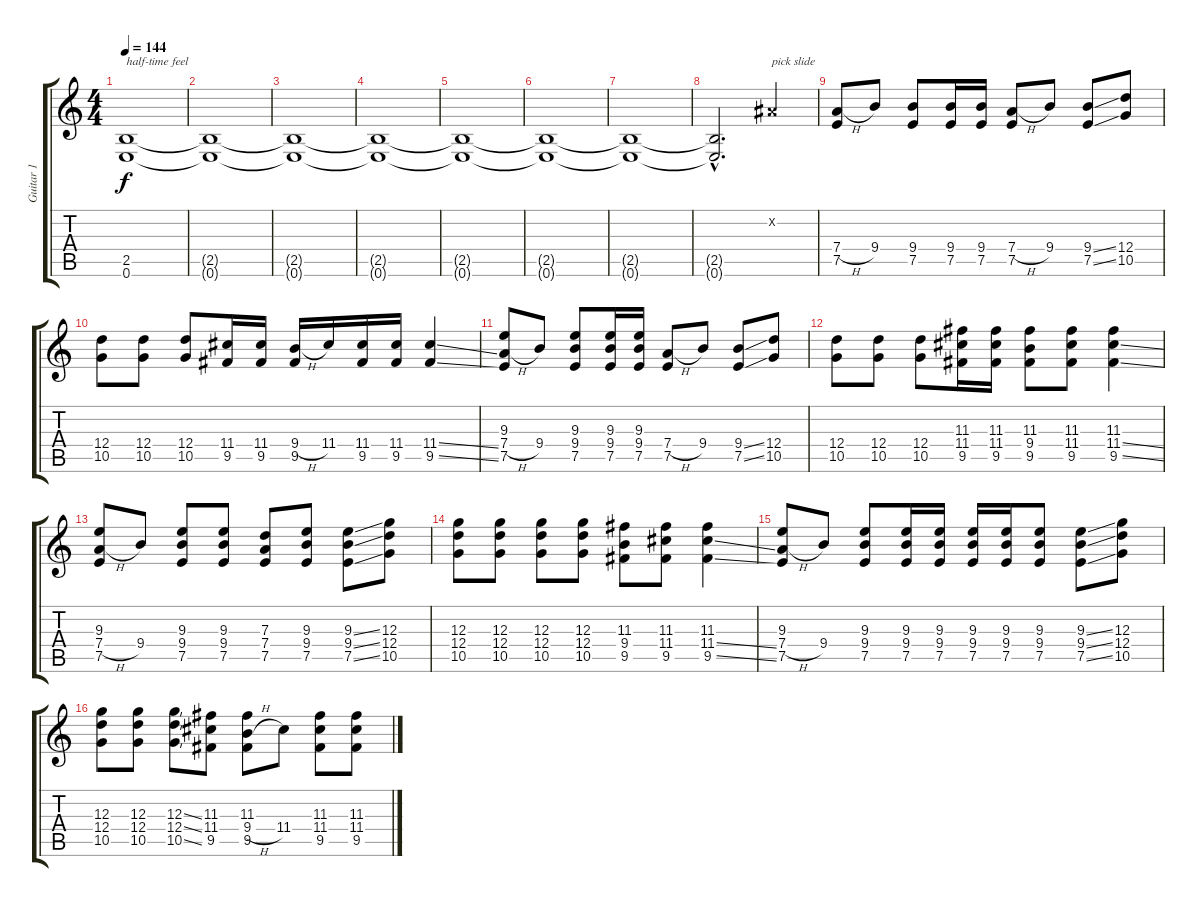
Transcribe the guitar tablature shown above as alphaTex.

\track ("Guitar 1" "Guitar 1") {instrument distortionguitar}
\staff {score tabs}
\tuning (E4 B3 G3 D3 A2 E2) {hide}
\ts (4 4)
\tempo 144
\clef g2
\ks c
(2.5 0.6).1{txt "half-time feel" dy f} |
(2.5{t} 0.6{t}).1 |
(2.5{t} 0.6{t}).1 |
(2.5{t} 0.6{t}).1 |
(2.5{t} 0.6{t}).1 |
(2.5{t} 0.6{t}).1 |
(2.5{t} 0.6{t}).1 |
(2.5{hac t} 0.6{hac t}).2{d} -1.2{x}.4{txt "pick slide"} |
(7.4{h} 7.5).8 9.4.8 (9.4 7.5).8 (9.4 7.5).16 (9.4 7.5).16 (7.4{h} 7.5).8 9.4.8 (9.4{ss} 7.5{ss}).8 (12.4 10.5).8 |
(12.4 10.5).8 (12.4 10.5).8 (12.4 10.5).8 (11.4 9.5).16 (11.4 9.5).16 (9.4{h} 9.5).16 11.4.16 (11.4 9.5).16 (11.4 9.5).16 (11.4{ss} 9.5{ss}).4 |
(9.3 7.4{h} 7.5).8 9.4.8 (9.3 9.4 7.5).8 (9.3 9.4 7.5).16 (9.3 9.4 7.5).16 (7.4{h} 7.5).8 9.4.8 (9.4{ss} 7.5{ss}).8 (12.4 10.5).8 |
(12.4 10.5).8 (12.4 10.5).8 (12.4 10.5).8 (11.3 11.4 9.5).16 (11.3 11.4 9.5).16 (11.3 9.4 9.5).8 (11.3 11.4 9.5).8 (11.3 11.4{ss} 9.5{ss}).4 |
(9.3 7.4{h} 7.5).8 9.4.8 (9.3 9.4 7.5).8 (9.3 9.4 7.5).8 (7.3 7.4 7.5).8 (9.3 9.4 7.5).8 (9.3{ss} 9.4{ss} 7.5{ss}).8 (12.3 12.4 10.5).8 |
(12.3 12.4 10.5).8 (12.3 12.4 10.5).8 (12.3 12.4 10.5).8 (12.3 12.4 10.5).8 (11.3 9.4 9.5).8 (11.3 11.4 9.5).8 (11.3 11.4{ss} 9.5{ss}).4 |
(9.3 7.4{h} 7.5).8 9.4.8 (9.3 9.4 7.5).8 (9.3 9.4 7.5).16 (9.3 9.4 7.5).16 (9.3 9.4 7.5).16 (9.3 9.4 7.5).16 (9.3 9.4 7.5).8 (9.3{ss} 9.4{ss} 7.5{ss}).8 (12.3 12.4 10.5).8 |
(12.3 12.4 10.5).8 (12.3 12.4 10.5).8 (12.3{ss} 12.4{ss} 10.5{ss}).8 (11.3 11.4 9.5).8 (11.3 9.4{h} 9.5).8 11.4.8 (11.3 11.4 9.5).8 (11.3 11.4 9.5).8
